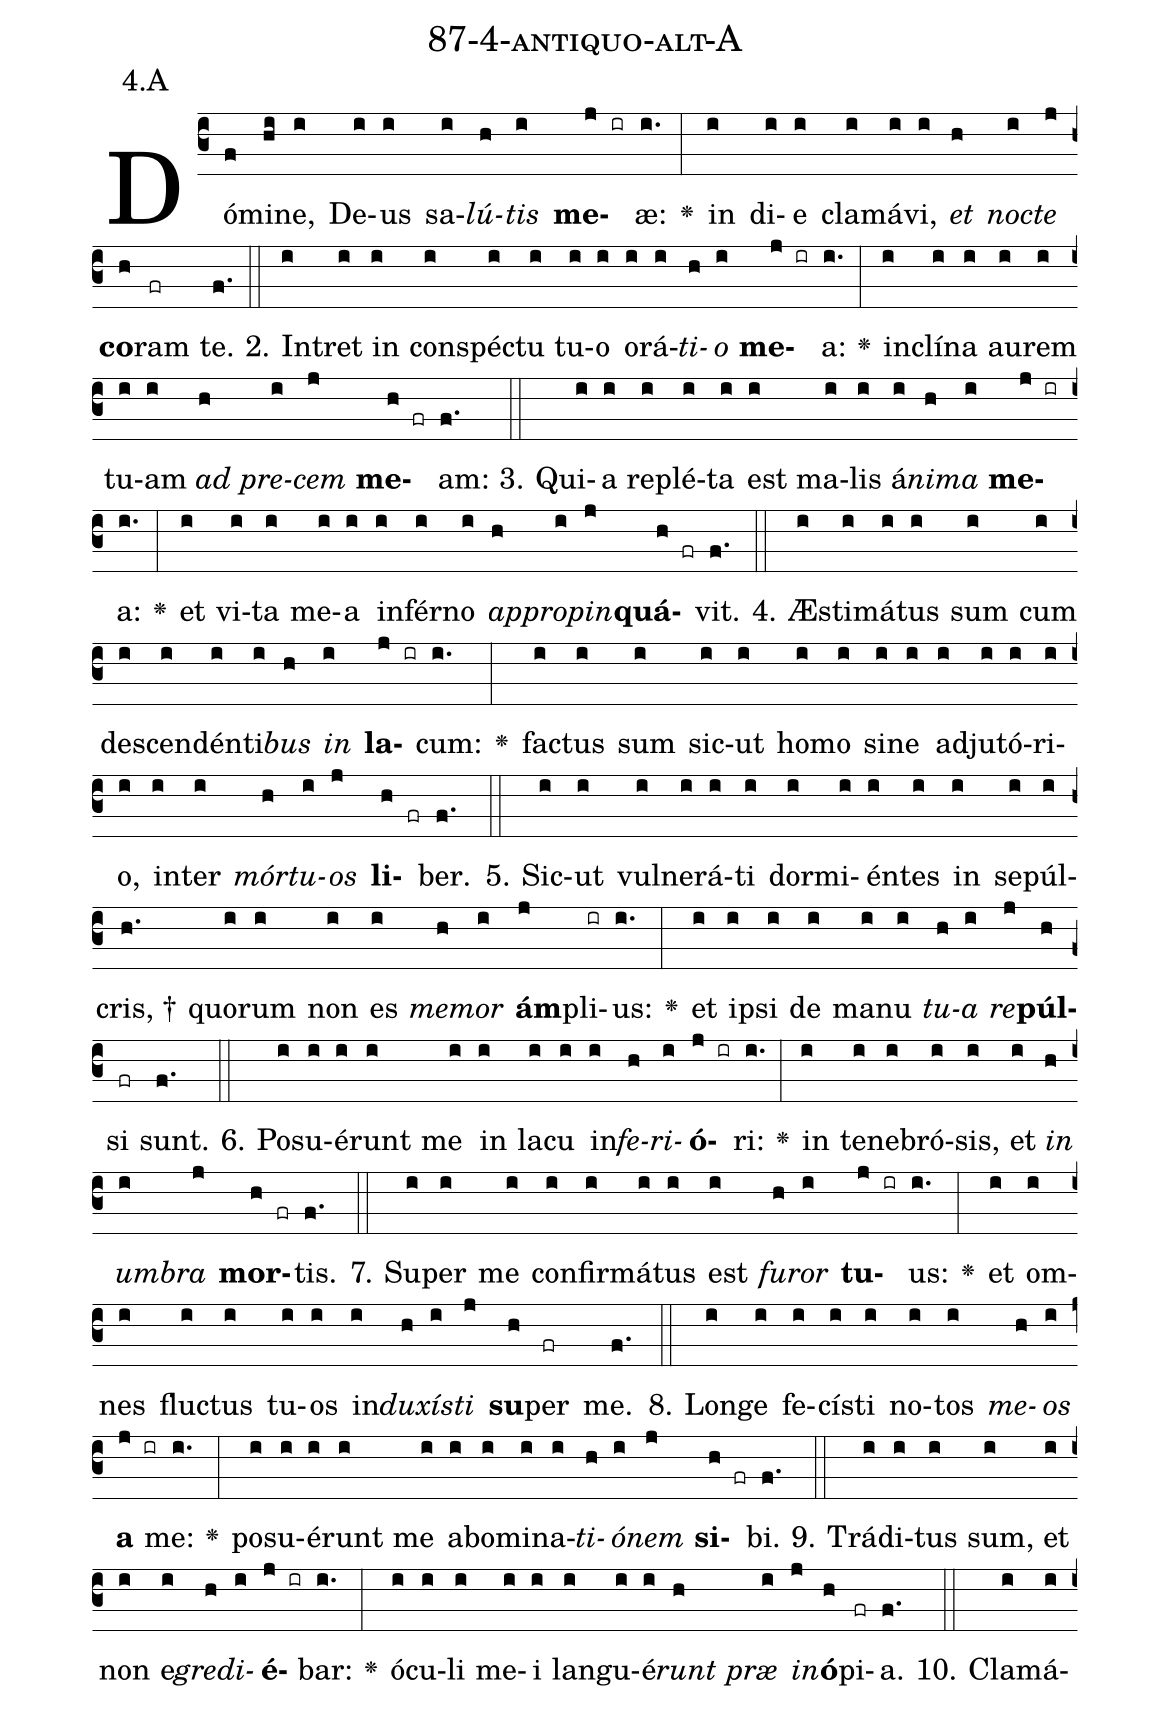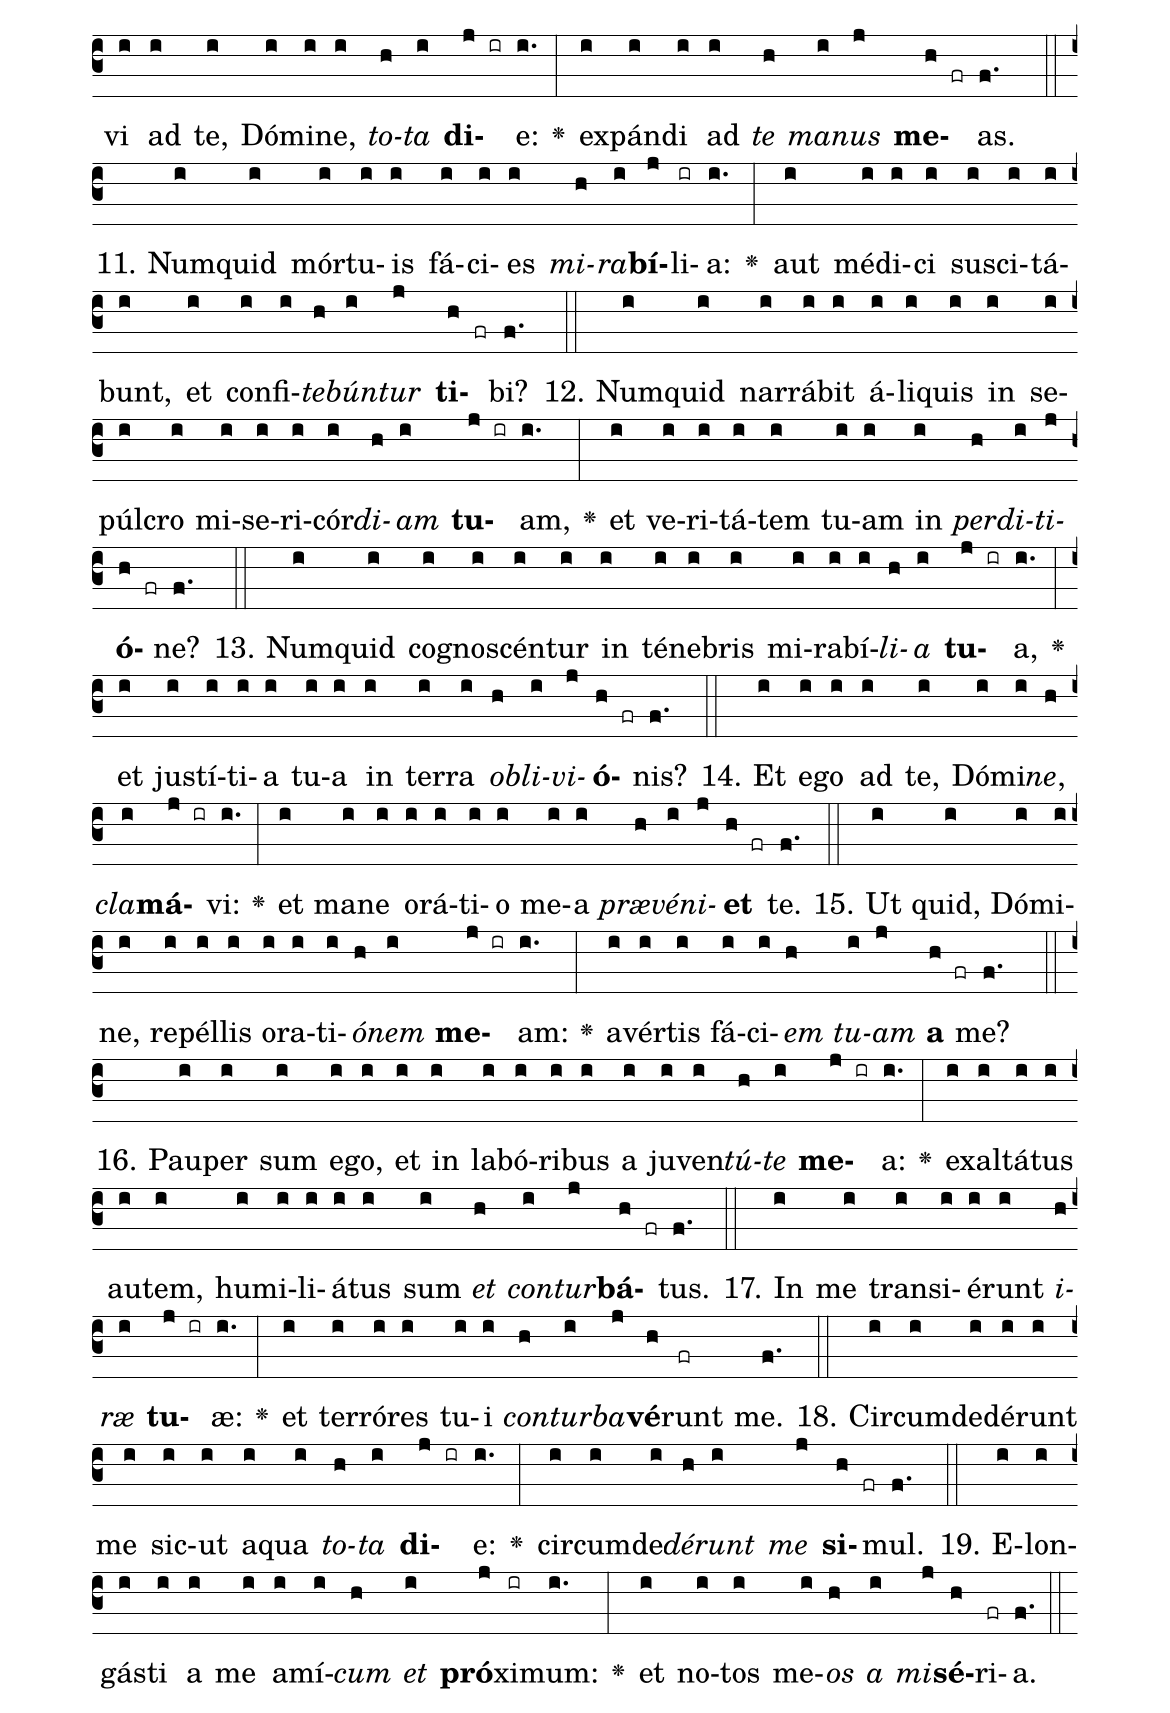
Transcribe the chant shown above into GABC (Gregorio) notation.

name: 87-4-antiquo-alt-A;
annotation: 4.A;
%%
(c3)Dó(f)mi(hi)ne,(i) De(i)us(i) sa(i)<i>lú</i>(h)<i>tis</i>(i) <b>me</b>(j ir)æ:(i.) <v>\greheightstar</v>(:) in(i) di(i)e(i) cla(i)má(i)vi,(i) <i>et</i>(h) <i>noc</i>(i)<i>te</i>(j) <b>co</b>(h)ram(fr) te.(f.) (::)
2. In(i)tret(i) in(i) con(i)spéc(i)tu(i) tu(i)o(i) o(i)rá(i)<i>ti</i>(h)<i>o</i>(i) <b>me</b>(j ir)a:(i.) <v>\greheightstar</v>(:) in(i)clí(i)na(i) au(i)rem(i) tu(i)am(i) <i>ad</i>(h) <i>pre</i>(i)<i>cem</i>(j) <b>me</b>(h fr)am:(f.) (::)
3. Qui(i)a(i) re(i)plé(i)ta(i) est(i) ma(i)lis(i) á(i)<i>ni</i>(h)<i>ma</i>(i) <b>me</b>(j ir)a:(i.) <v>\greheightstar</v>(:) et(i) vi(i)ta(i) me(i)a(i) in(i)fér(i)no(i) <i>ap</i>(h)<i>pro</i>(i)<i>pin</i>(j)<b>quá</b>(h fr)vit.(f.) (::)
4. Æs(i)ti(i)má(i)tus(i) sum(i) cum(i) de(i)scen(i)dén(i)ti(i)<i>bus</i>(h) <i>in</i>(i) <b>la</b>(j ir)cum:(i.) <v>\greheightstar</v>(:) fac(i)tus(i) sum(i) sic(i)ut(i) ho(i)mo(i) si(i)ne(i) ad(i)ju(i)tó(i)ri(i)o,(i) in(i)ter(i) <i>mór</i>(h)<i>tu</i>(i)<i>os</i>(j) <b>li</b>(h fr)ber.(f.) (::)
5. Sic(i)ut(i) vul(i)ne(i)rá(i)ti(i) dor(i)mi(i)én(i)tes(i) in(i) se(i)púl(i)cris, †(h.) quo(i)rum(i) non(i) es(i) <i>me</i>(h)<i>mor</i>(i) <b>ám</b>(j)pli(ir)us:(i.) <v>\greheightstar</v>(:) et(i) ip(i)si(i) de(i) ma(i)nu(i) <i>tu</i>(h)<i>a</i>(i) <i>re</i>(j)<b>púl</b>(h)si(fr) sunt.(f.) (::)
6. Po(i)su(i)é(i)runt(i) me(i) in(i) la(i)cu(i) in(i)<i>fe</i>(h)<i>ri</i>(i)<b>ó</b>(j ir)ri:(i.) <v>\greheightstar</v>(:) in(i) te(i)ne(i)bró(i)sis,(i) et(i) <i>in</i>(h) <i>um</i>(i)<i>bra</i>(j) <b>mor</b>(h fr)tis.(f.) (::)
7. Su(i)per(i) me(i) con(i)fir(i)má(i)tus(i) est(i) <i>fu</i>(h)<i>ror</i>(i) <b>tu</b>(j ir)us:(i.) <v>\greheightstar</v>(:) et(i) om(i)nes(i) fluc(i)tus(i) tu(i)os(i) in(i)<i>du</i>(h)<i>xís</i>(i)<i>ti</i>(j) <b>su</b>(h)per(fr) me.(f.) (::)
8. Lon(i)ge(i) fe(i)cís(i)ti(i) no(i)tos(i) <i>me</i>(h)<i>os</i>(i) <b>a</b>(j ir) me:(i.) <v>\greheightstar</v>(:) po(i)su(i)é(i)runt(i) me(i) ab(i)o(i)mi(i)na(i)<i>ti</i>(h)<i>ó</i>(i)<i>nem</i>(j) <b>si</b>(h fr)bi.(f.) (::)
9. Trá(i)di(i)tus(i) sum,(i) et(i) non(i) e(i)<i>gre</i>(h)<i>di</i>(i)<b>é</b>(j ir)bar:(i.) <v>\greheightstar</v>(:) ó(i)cu(i)li(i) me(i)i(i) lan(i)gu(i)é(i)<i>runt</i>(h) <i>præ</i>(i) <i>in</i>(j)<b>ó</b>(h)pi(fr)a.(f.) (::)
10. Cla(i)má(i)vi(i) ad(i) te,(i) Dó(i)mi(i)ne,(i) <i>to</i>(h)<i>ta</i>(i) <b>di</b>(j ir)e:(i.) <v>\greheightstar</v>(:) ex(i)pán(i)di(i) ad(i) <i>te</i>(h) <i>ma</i>(i)<i>nus</i>(j) <b>me</b>(h fr)as.(f.) (::)
11. Num(i)quid(i) mór(i)tu(i)is(i) fá(i)ci(i)es(i) <i>mi</i>(h)<i>ra</i>(i)<b>bí</b>(j)li(ir)a:(i.) <v>\greheightstar</v>(:) aut(i) mé(i)di(i)ci(i) su(i)sci(i)tá(i)bunt,(i) et(i) con(i)fi(i)<i>te</i>(h)<i>bún</i>(i)<i>tur</i>(j) <b>ti</b>(h fr)bi?(f.) (::)
12. Num(i)quid(i) nar(i)rá(i)bit(i) á(i)li(i)quis(i) in(i) se(i)púl(i)cro(i) mi(i)se(i)ri(i)cór(i)<i>di</i>(h)<i>am</i>(i) <b>tu</b>(j ir)am,(i.) <v>\greheightstar</v>(:) et(i) ve(i)ri(i)tá(i)tem(i) tu(i)am(i) in(i) <i>per</i>(h)<i>di</i>(i)<i>ti</i>(j)<b>ó</b>(h fr)ne?(f.) (::)
13. Num(i)quid(i) co(i)gno(i)scén(i)tur(i) in(i) té(i)ne(i)bris(i) mi(i)ra(i)bí(i)<i>li</i>(h)<i>a</i>(i) <b>tu</b>(j ir)a,(i.) <v>\greheightstar</v>(:) et(i) jus(i)tí(i)ti(i)a(i) tu(i)a(i) in(i) ter(i)ra(i) <i>ob</i>(h)<i>li</i>(i)<i>vi</i>(j)<b>ó</b>(h fr)nis?(f.) (::)
14. Et(i) e(i)go(i) ad(i) te,(i) Dó(i)mi(i)<i>ne</i>,(h) <i>cla</i>(i)<b>má</b>(j ir)vi:(i.) <v>\greheightstar</v>(:) et(i) ma(i)ne(i) o(i)rá(i)ti(i)o(i) me(i)a(i) <i>præ</i>(h)<i>vé</i>(i)<i>ni</i>(j)<b>et</b>(h fr) te.(f.) (::)
15. Ut(i) quid,(i) Dó(i)mi(i)ne,(i) re(i)pél(i)lis(i) o(i)ra(i)ti(i)<i>ó</i>(h)<i>nem</i>(i) <b>me</b>(j ir)am:(i.) <v>\greheightstar</v>(:) a(i)vér(i)tis(i) fá(i)ci(i)<i>em</i>(h) <i>tu</i>(i)<i>am</i>(j) <b>a</b>(h fr) me?(f.) (::)
16. Pau(i)per(i) sum(i) e(i)go,(i) et(i) in(i) la(i)bó(i)ri(i)bus(i) a(i) ju(i)ven(i)<i>tú</i>(h)<i>te</i>(i) <b>me</b>(j ir)a:(i.) <v>\greheightstar</v>(:) ex(i)al(i)tá(i)tus(i) au(i)tem,(i) hu(i)mi(i)li(i)á(i)tus(i) sum(i) <i>et</i>(h) <i>con</i>(i)<i>tur</i>(j)<b>bá</b>(h fr)tus.(f.) (::)
17. In(i) me(i) trans(i)i(i)é(i)runt(i) <i>i</i>(h)<i>ræ</i>(i) <b>tu</b>(j ir)æ:(i.) <v>\greheightstar</v>(:) et(i) ter(i)ró(i)res(i) tu(i)i(i) <i>con</i>(h)<i>tur</i>(i)<i>ba</i>(j)<b>vé</b>(h)runt(fr) me.(f.) (::)
18. Cir(i)cum(i)de(i)dé(i)runt(i) me(i) sic(i)ut(i) a(i)qua(i) <i>to</i>(h)<i>ta</i>(i) <b>di</b>(j ir)e:(i.) <v>\greheightstar</v>(:) cir(i)cum(i)de(i)<i>dé</i>(h)<i>runt</i>(i) <i>me</i>(j) <b>si</b>(h fr)mul.(f.) (::)
19. E(i)lon(i)gás(i)ti(i) a(i) me(i) a(i)mí(i)<i>cum</i>(h) <i>et</i>(i) <b>pró</b>(j)xi(ir)mum:(i.) <v>\greheightstar</v>(:) et(i) no(i)tos(i) me(i)<i>os</i>(h) <i>a</i>(i) <i>mi</i>(j)<b>sé</b>(h)ri(fr)a.(f.) (::)
